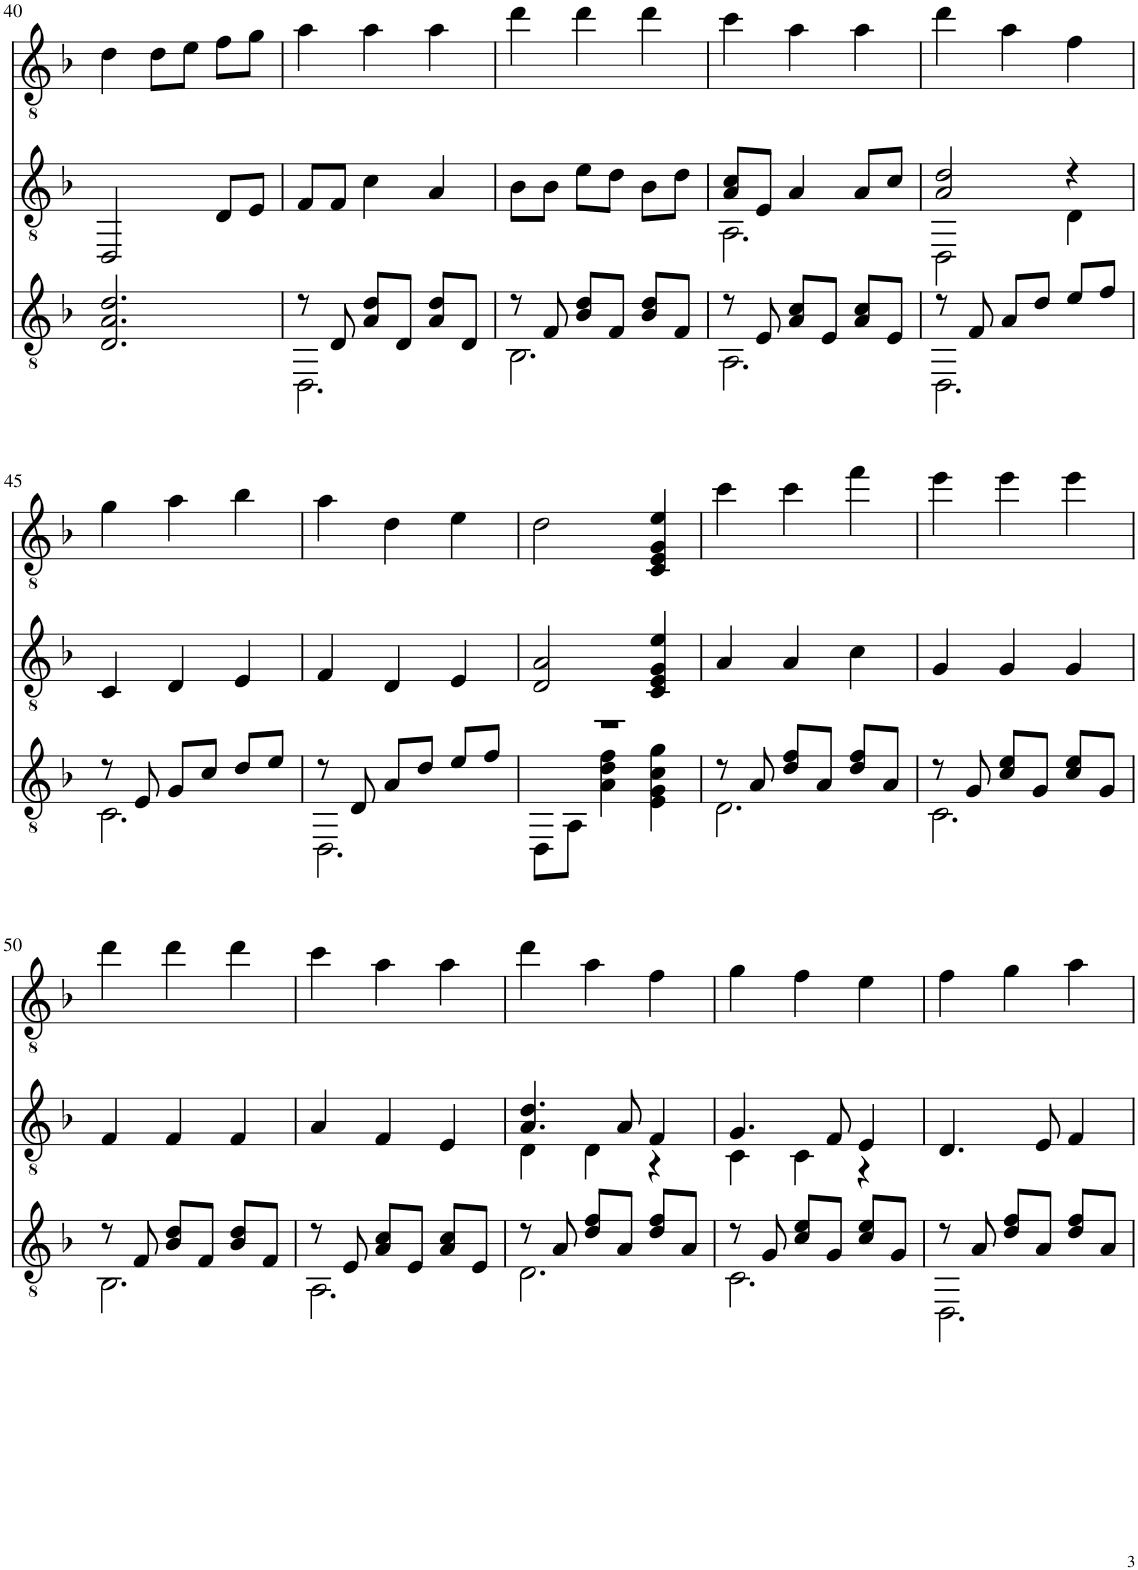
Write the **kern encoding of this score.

**kern	**kern	**kern
*part3	*part2	*part1
*staff3	*staff2	*staff1
*I"Classical Guitar	*I"Classical Guitar	*I"Classical Guitar
!!LO:PB:g=z
*clefGv2	*clefGv2	*clefGv2
*k[b-]	*k[b-]	*k[b-]
*M3/4	*M3/4	*M3/4
=40	=40	=40
2.D/ 2.A/ 2.d/	2DD/	4d\
.	.	8d\L
.	.	8e\J
.	8D/L	8f\L
.	8E/J	8g\J
=41	=41	=41
*^	*	*
8r	2.DD\	8F/L	4a\
8D/	.	8F/J	.
8A/ 8d/L	.	4c\	4a\
8D/J	.	.	.
8A/ 8d/L	.	4A/	4a\
8D/J	.	.	.
=42	=42	=42	=42
8r	2.BB-\	8B-\L	4dd\
8F/	.	8B-\J	.
8B-/ 8d/L	.	8e\L	4dd\
8F/J	.	8d\J	.
8B-/ 8d/L	.	8B-\L	4dd\
8F/J	.	8d\J	.
=43	=43	=43	=43
*	*	*^	*
8r	2.AA\	8A/ 8c/L	2.AA\	4cc\
8E/	.	8E/J	.	.
8A/ 8c/L	.	4A/	.	4a\
8E/J	.	.	.	.
8A/ 8c/L	.	8A/L	.	4a\
8E/J	.	8c/J	.	.
=44	=44	=44	=44	=44
8r	2.DD\	2A/ 2d/	2DD\	4dd\
8F/	.	.	.	.
8A/L	.	.	.	4a\
8d/J	.	.	.	.
8e/L	.	4r	4D\	4f\
8f/J	.	.	.	.
*	*	*v	*v	*
!!LO:LB:g=z
=45	=45	=45	=45
8r	2.C\	4C/	4g\
8E/	.	.	.
8G/L	.	4D/	4a\
8c/J	.	.	.
8d/L	.	4E/	4b-\
8e/J	.	.	.
=46	=46	=46	=46
8r	2.DD\	4F/	4a\
8D/	.	.	.
8A/L	.	4D/	4d\
8d/J	.	.	.
8e/L	.	4E/	4e\
8f/J	.	.	.
=47	=47	=47	=47
2.r	8DD\L	2D/ 2A/	2d\
.	8AA\J	.	.
.	1ryy	.	.
.	.	4C/ 4E/ 4G/ 4e/	4C/ 4E/ 4G/ 4e/
4A\ 4d\ 4f\	.	2ryy	2ryy
4E\ 4G\ 4c\ 4g\	.	.	.
=48	=48	=48	=48
8r	2.D\	4A/	4cc\
8A/	.	.	.
8d/ 8f/L	.	4A/	4cc\
8A/J	.	.	.
8d/ 8f/L	.	4c\	4ff\
8A/J	.	.	.
=49	=49	=49	=49
8r	2.C\	4G/	4ee\
8G/	.	.	.
8c/ 8e/L	.	4G/	4ee\
8G/J	.	.	.
8c/ 8e/L	.	4G/	4ee\
8G/J	.	.	.
!!LO:LB:g=z
=50	=50	=50	=50
8r	2.BB-\	4F/	4dd\
8F/	.	.	.
8B-/ 8d/L	.	4F/	4dd\
8F/J	.	.	.
8B-/ 8d/L	.	4F/	4dd\
8F/J	.	.	.
=51	=51	=51	=51
8r	2.AA\	4A/	4cc\
8E/	.	.	.
8A/ 8c/L	.	4F/	4a\
8E/J	.	.	.
8A/ 8c/L	.	4E/	4a\
8E/J	.	.	.
=52	=52	=52	=52
*	*	*^	*
8r	2.D\	4.A/ 4.d/	4D\	4dd\
8A/	.	.	.	.
8d/ 8f/L	.	.	4D\	4a\
8A/J	.	8A/	.	.
8d/ 8f/L	.	4F/	4r	4f\
8A/J	.	.	.	.
=53	=53	=53	=53	=53
8r	2.C\	4.G/	4C\	4g\
8G/	.	.	.	.
8c/ 8e/L	.	.	4C\	4f\
8G/J	.	8F/	.	.
8c/ 8e/L	.	4E/	4r	4e\
8G/J	.	.	.	.
*	*	*v	*v	*
=54	=54	=54	=54
8r	2.DD\	4.D/	4f\
8A/	.	.	.
8d/ 8f/L	.	.	4g\
8A/J	.	8E/	.
8d/ 8f/L	.	4F/	4a\
8A/J	.	.	.
*v	*v	*	*
=	=	=
*-	*-	*-
